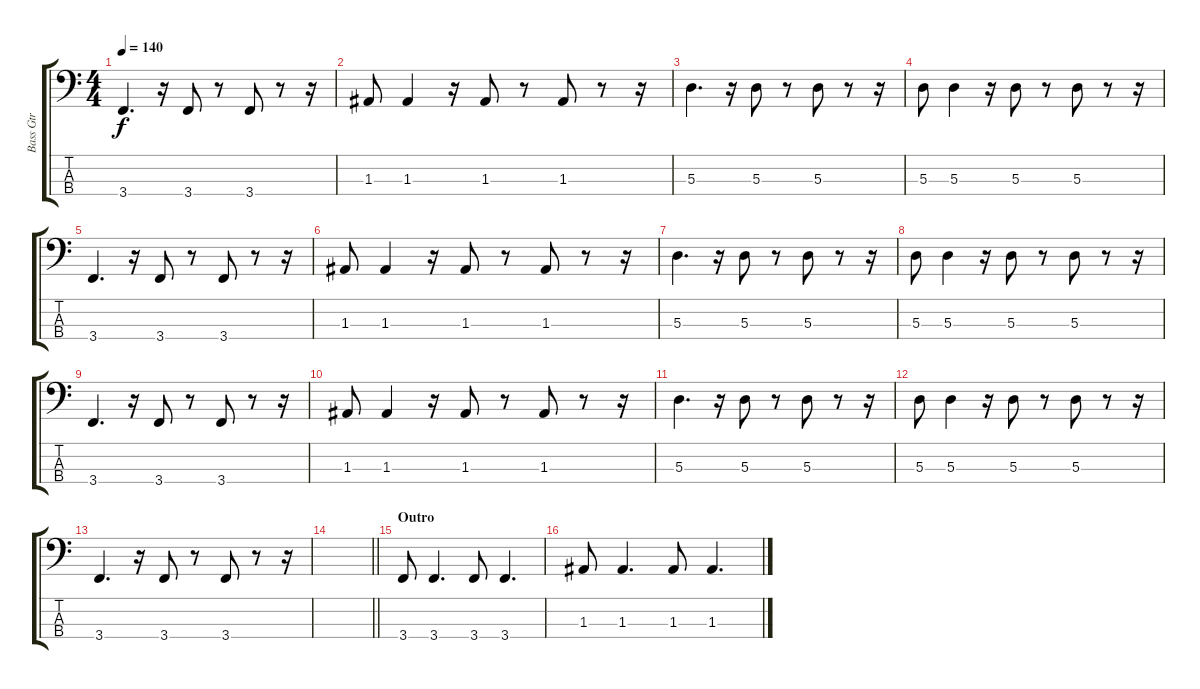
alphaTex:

\track ("Bass Gtr" "Bass Gtr") {instrument electricbassfinger}
\staff {score tabs}
\tuning (G2 D2 A1 D1) {hide}
\ts (4 4)
\tempo 140
\clef f4
\ks c
3.4.4{d dy f} r.16 3.4.8 r.8 3.4.8 r.8 r.16 |
1.3.8 1.3.4 r.16 1.3.8 r.8 1.3.8 r.8 r.16 |
5.3.4{d} r.16 5.3.8 r.8 5.3.8 r.8 r.16 |
5.3.8 5.3.4 r.16 5.3.8 r.8 5.3.8 r.8 r.16 |
3.4.4{d} r.16 3.4.8 r.8 3.4.8 r.8 r.16 |
1.3.8 1.3.4 r.16 1.3.8 r.8 1.3.8 r.8 r.16 |
5.3.4{d} r.16 5.3.8 r.8 5.3.8 r.8 r.16 |
5.3.8 5.3.4 r.16 5.3.8 r.8 5.3.8 r.8 r.16 |
3.4.4{d} r.16 3.4.8 r.8 3.4.8 r.8 r.16 |
1.3.8 1.3.4 r.16 1.3.8 r.8 1.3.8 r.8 r.16 |
5.3.4{d} r.16 5.3.8 r.8 5.3.8 r.8 r.16 |
5.3.8 5.3.4 r.16 5.3.8 r.8 5.3.8 r.8 r.16 |
3.4.4{d} r.16 3.4.8 r.8 3.4.8 r.8 r.16 |
\barLineRight lightlight
|
\section ("" "Outro")
3.4.8 3.4.4{d} 3.4.8 3.4.4{d} |
1.3.8 1.3.4{d} 1.3.8 1.3.4{d}
